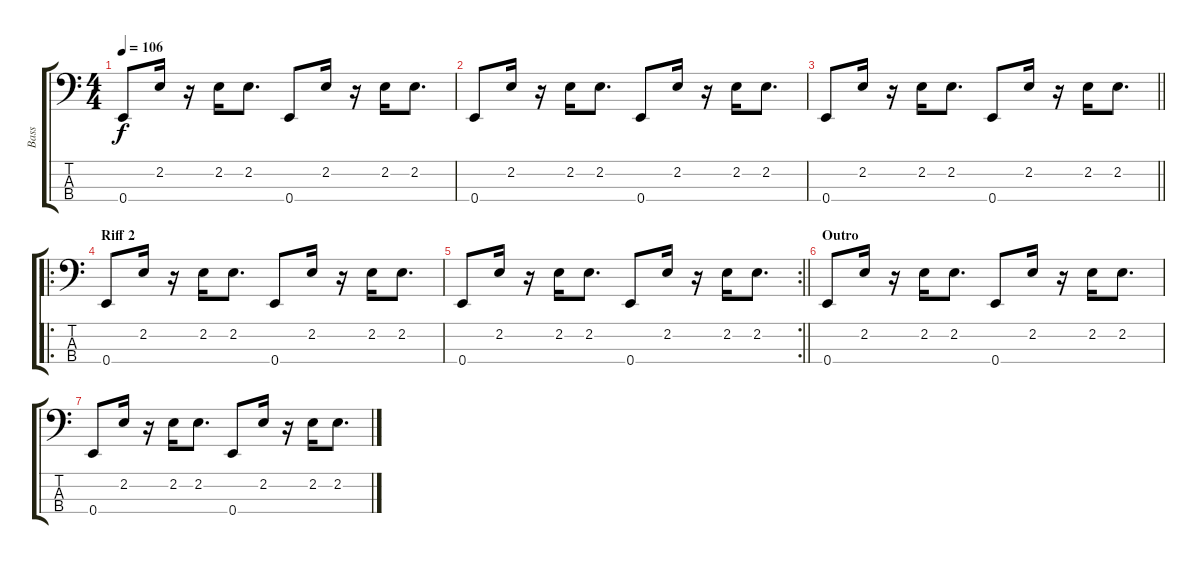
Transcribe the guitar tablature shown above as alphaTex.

\track ("Bass" "Bass") {instrument electricbassfinger}
\staff {score tabs}
\tuning (G2 D2 A1 E1) {hide}
\ts (4 4)
\tempo 106
\clef f4
\ks c
0.4.8{dy f} 2.2.16 r.16 2.2.16 2.2.8{d} 0.4.8 2.2.16 r.16 2.2.16 2.2.8{d} |
0.4.8 2.2.16 r.16 2.2.16 2.2.8{d} 0.4.8 2.2.16 r.16 2.2.16 2.2.8{d} |
\barLineRight lightlight
0.4.8 2.2.16 r.16 2.2.16 2.2.8{d} 0.4.8 2.2.16 r.16 2.2.16 2.2.8{d} |
\ro
\section ("" "Riff 2")
0.4.8 2.2.16 r.16 2.2.16 2.2.8{d} 0.4.8 2.2.16 r.16 2.2.16 2.2.8{d} |
\rc 2
\barLineRight lightlight
0.4.8 2.2.16 r.16 2.2.16 2.2.8{d} 0.4.8 2.2.16 r.16 2.2.16 2.2.8{d} |
\section ("" "Outro")
0.4.8 2.2.16 r.16 2.2.16 2.2.8{d} 0.4.8 2.2.16 r.16 2.2.16 2.2.8{d} |
0.4.8 2.2.16 r.16 2.2.16 2.2.8{d} 0.4.8 2.2.16 r.16 2.2.16 2.2.8{d}
